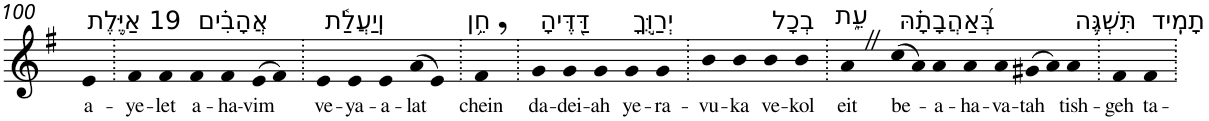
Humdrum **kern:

**kern	**text
*part1	*part1
*staff1	*staff1
*I"Piano	*
*I'Pno	*
!!LO:PB:g=z
*clefG2	*
*k[f#]	*
*G:	*
=100	=100
!LO:TX:a:t=19 אַיֶּ֥לֶת	!
!	!LO:LY:b
4e	a-
=101.	=101.
!	!LO:LY:b
4f#	-ye-
!	!LO:LY:b
4f#	-let
!LO:TX:a:t=אֲהָבִ֗ים	!
!	!LO:LY:b
4f#	a-
!	!LO:LY:b
4f#	-ha-
!	!LO:LY:b
(>8e	-vim
8f#)	.
=102.	=102.
!LO:TX:a:t=וְֽיַעֲלַ֫ת	!
!	!LO:LY:b
4e	ve-
!	!LO:LY:b
4e	-ya-
!	!LO:LY:b
4e	-a-
!	!LO:LY:b
(>8a	-lat
8e)	.
=103.	=103.
!LO:TX:a:t=חֵ֥ן	!
!	!LO:LY:b
4f#,	chein
=104.	=104.
!LO:TX:a:t=דַּ֭דֶּיהָ	!
!	!LO:LY:b
4g	da-
!	!LO:LY:b
4g	-dei-
!	!LO:LY:b
4g	-ah
!LO:TX:a:t=יְרַוֻּ֣ךָ	!
!	!LO:LY:b
4g	ye-
!	!LO:LY:b
4g	-ra-
=105.	=105.
!	!LO:LY:b
4b	-vu-
!	!LO:LY:b
4b	-ka
!LO:TX:a:t=בְכָל	!
!	!LO:LY:b
4b	ve-
!	!LO:LY:b
4b	-kol
=106.	=106.
!LO:TX:a:t=עֵ֑ת	!
!	!LO:LY:b
4aZ	eit
!LO:TX:a:t=בְּ֝אַהֲבָתָ֗הּ	!
!	!LO:LY:b
(>8cc	be-
8a)	.
!	!LO:LY:b
4a	-a-
!	!LO:LY:b
4a	-ha-
!	!LO:LY:b
4a	-va-
!	!LO:LY:b
(>8g#X	-tah
8a)	.
!LO:TX:a:t=תִּשְׁגֶּ֥ה	!
!	!LO:LY:b
4a	tish-
=107.	=107.
!	!LO:LY:b
4f#	-geh
!LO:TX:a:t=תָמִֽיד	!
!	!LO:LY:b
4f#	ta-
=.	=.
*-	*-
